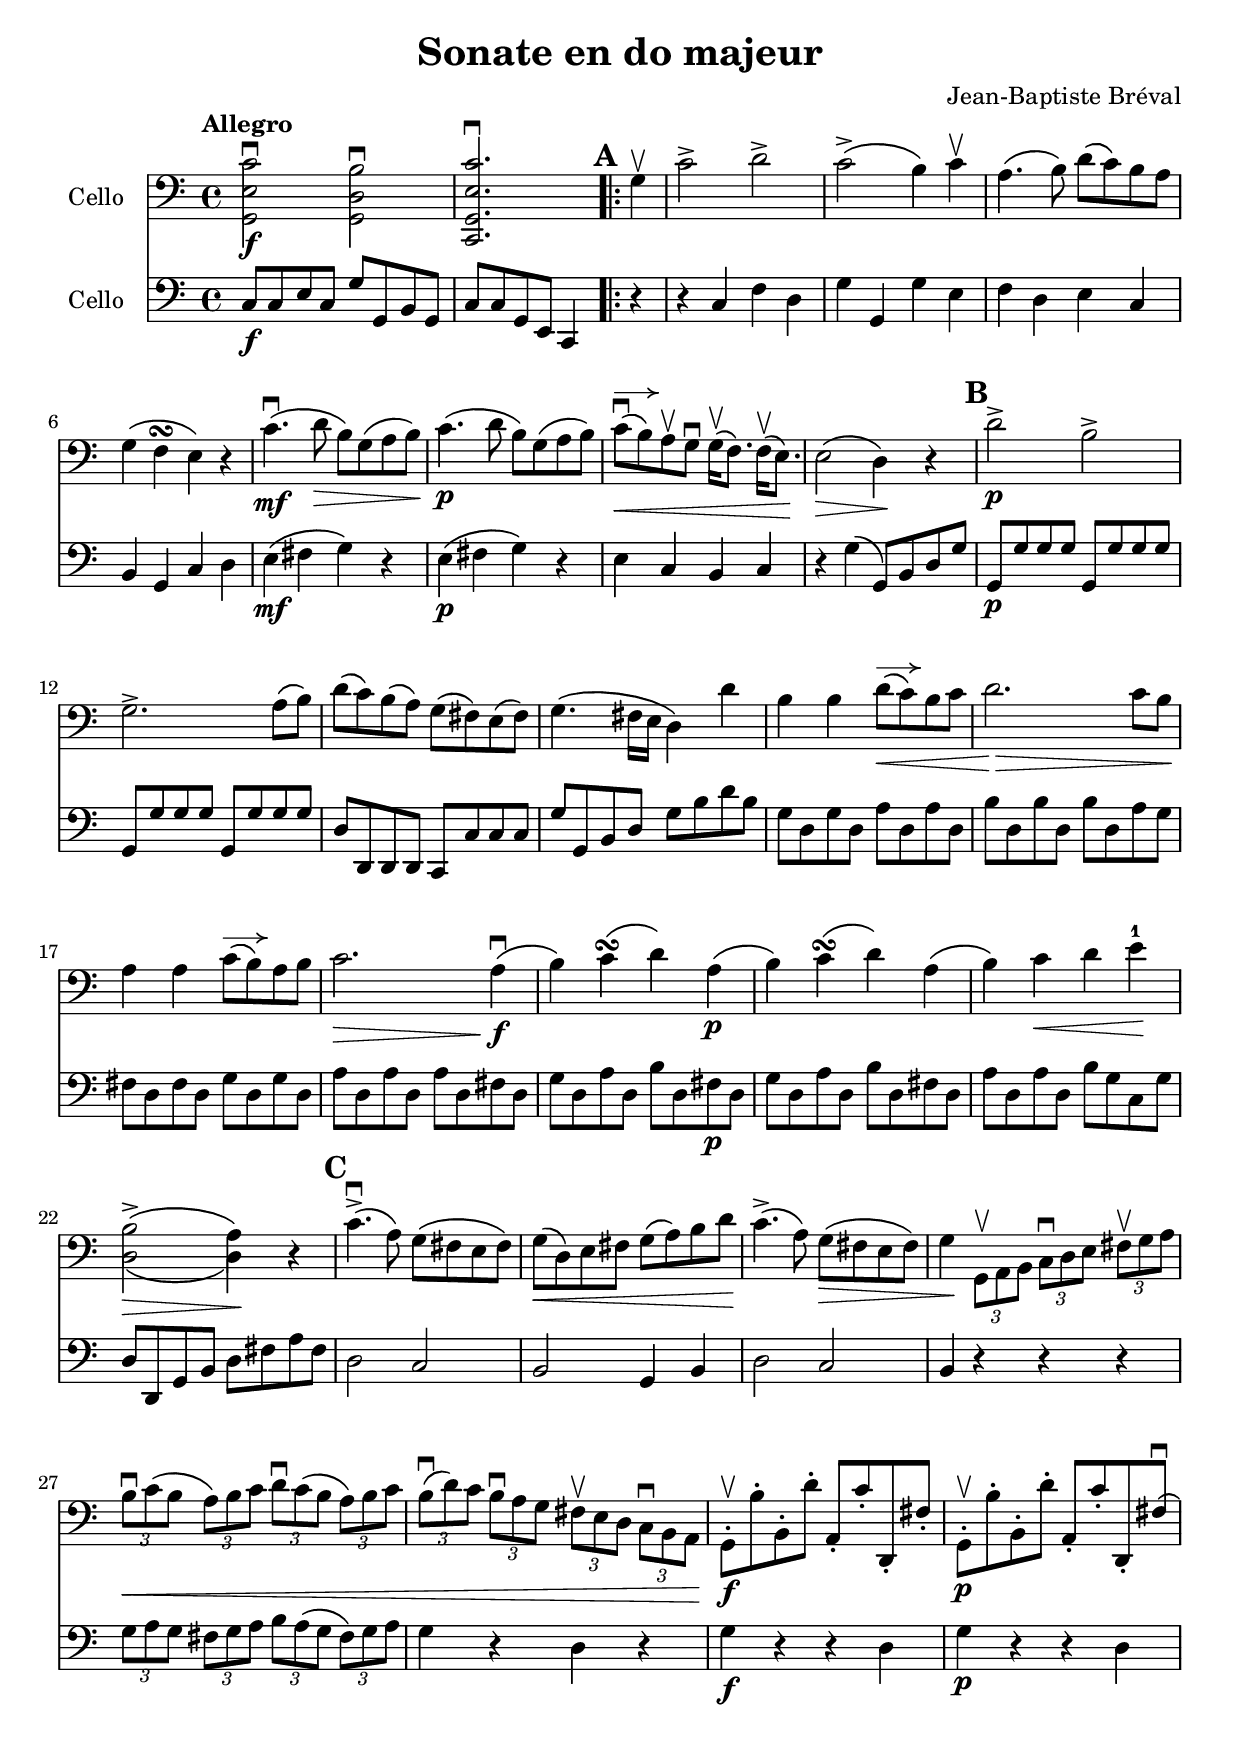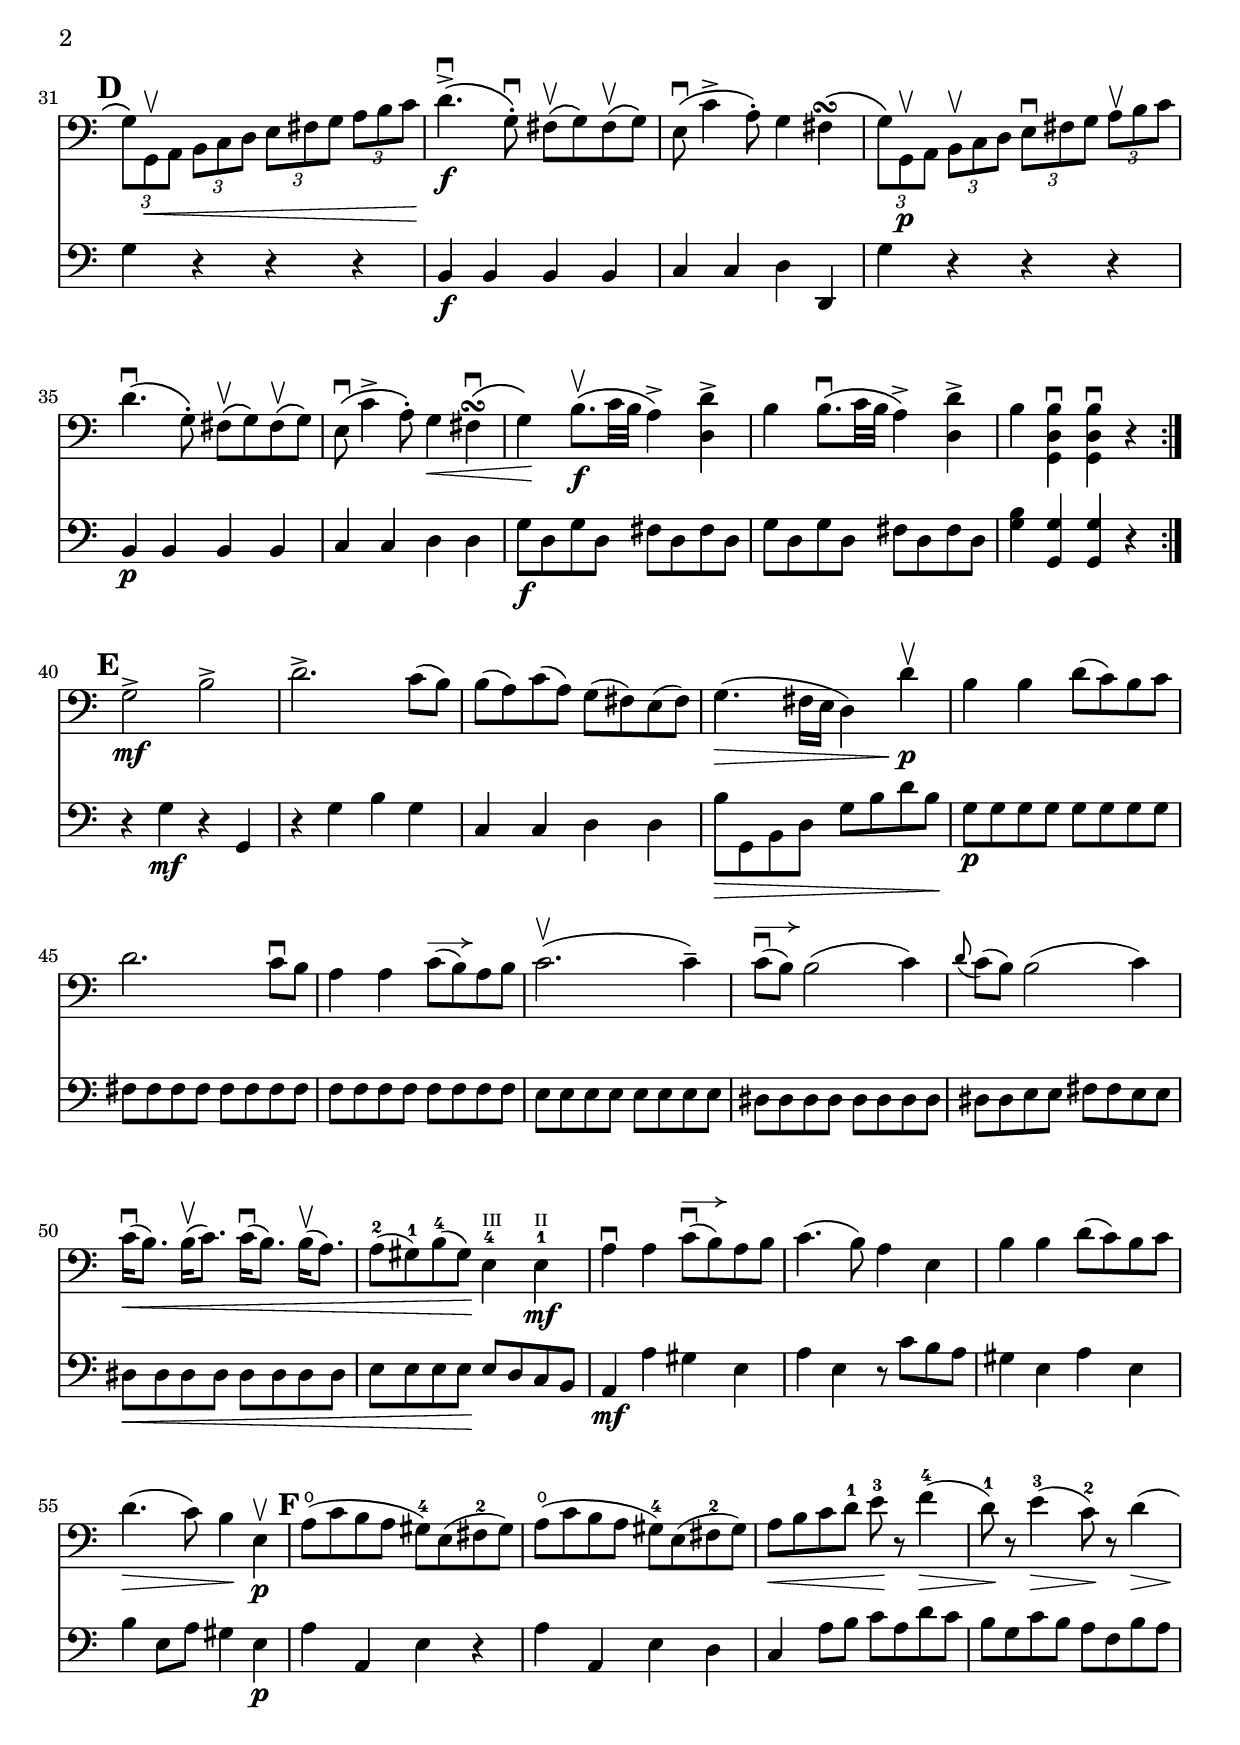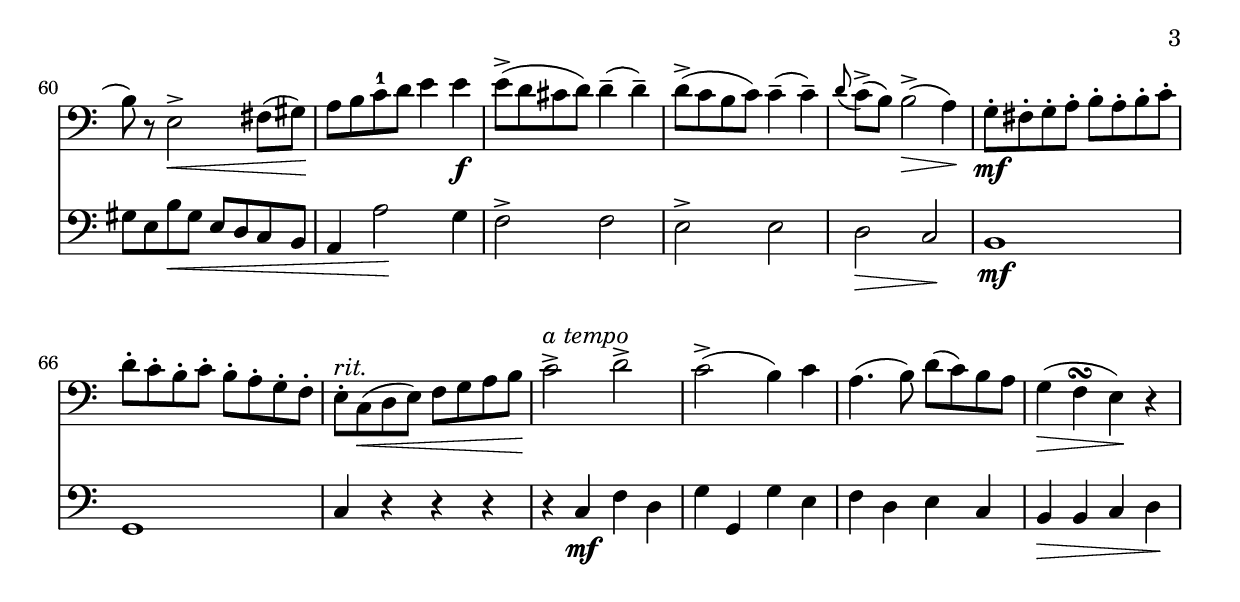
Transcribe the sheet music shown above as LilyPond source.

#(set-global-staff-size 21)

\version "2.18.2"

\header {
  title = "Sonate en do majeur"
  composer = "Jean-Baptiste Bréval"
}

\language "italiano"

allonger = \markup {
  \center-column {
    \combine
    \draw-line #'(-4 . 0)
    \arrow-head #X #RIGHT ##f
  }
}

\score {
  <<
    \new Staff
    \with {instrumentName = #"Cello "}
    {
      \override Hairpin.to-barline = ##f
      \tempo Allegro
      \time 4/4
      \key do \major
      \clef bass
      << sol,2\f mi2 do'2\downbow >>
      << sol,2 re2 si2\downbow >>                         % 1'
      << do,2. sol,2. mi2. do'2.\downbow >>               % 2'
      \repeat volta 2 {
        \mark \default
        \partial 4
        sol4\upbow                                        % 1
        do'2-> re'2->                                     % 2
        do'2->\(si4\) do'4\upbow                          % 3
        la4.\(si8\) re'8\(do'8\) si8 la8                  % 4
        sol4\(fa4\turn mi4\) r4                           % 5
        do'4.\mf\downbow\(re'8\> si8\) sol8\(la8 si8\!\)  % 6
        do'4.\p\(re'8 si8\) sol8\(la8 si8\)               % 7
        do'8\downbow^\allonger\<\(si8\)
        la8\upbow sol8\downbow
        sol16\upbow\(fa8.\) fa16\upbow\(mi8.\)\!          % 8
        mi2\>\(re4\)\! r4                                 % 9
        \mark \default
        re'2->\p si2->                                    % 10
        sol2.-> la8\(si8\)                                % 11
        re'8\(do'8\) si\(la8\) sol8\(fad8\) mi8\(fad8\)   % 12
        sol4.\(fad16 mi16 re4\) re'4                      % 13
        si4 si4 re'8^\allonger\<\(do'8\) si8 do'8        % 14
        re'2.\!\> do'8 si8\!                              % 15
        la4 la4 do'8^\allonger\(si8\) la8 si8            % 16
        do'2.\> la4\!\downbow\f\(                         % 17
        si4\) do'4\turn\(re'4\) la4\p\(                   % 18
        si4\) do'4\turn\(re'4\) la4\(                     % 19
        si4\) do'4\< re'4 mi'4-1\!                        % 20
        << {\stemDown si2->\(la4\)}\\
           {re2\>\(re4\)\!} >>
        r4                                                % 21
        \mark \default
        do'4.->\downbow\(la8\) sol8\(fad8 mi8 fad8\)      % 22
        sol8\<\(re8\) mi8 fad8 sol8\(la8\) si8 re'8\!     % 23
        do'4.->\(la8\) sol8\>\(fad8 mi8 fad8\)            % 24
        sol4\!
        \tupletDown
        \stemDown
        \tuplet 3/2 {sol,8\upbow la,8 si,8}
        \tuplet 3/2 {do8\downbow re8 mi8}
        \tuplet 3/2 {fad8\upbow sol8 la8}                 % 25
        \tuplet 3/2 {si8\downbow\< do'8\(si8}
        \tuplet 3/2 {la8\) si8 do'8}
        \tuplet 3/2 {re'8\downbow do'8\(si8}
        \tuplet 3/2 {la8\) si8 do'8}                      % 26
        \tuplet 3/2 {si8\downbow\(re'8\) do'8}
        \tuplet 3/2 {si8\downbow la8 sol8}
        \tuplet 3/2 {fad8\upbow mi8 re8}
        \tuplet 3/2 {do8\downbow si,8 la,8\!}             % 27
        \stemNeutral
        sol,8\staccato\f\upbow si8\staccato
        si,8\staccato re'8\staccato
        la,8\staccato do'8\staccato
        re,8\staccato fad8\staccato                       % 28
        sol,8\staccato\p\upbow si8\staccato
        si,8\staccato re'8\staccato
        la,8\staccato do'8\staccato
        re,8\staccato fad8\downbow\(                      % 29
        \mark \default
        \stemDown
        \tuplet 3/2 {sol8\) sol,8\upbow\< la,8}
        \tuplet 3/2 {si,8 do8 re8}
        \tuplet 3/2 {mi8 fad8 sol8}
        \tuplet 3/2 {la8 si8 do'8\!}                      % 30
        \stemNeutral
        re'4.->\downbow\f\(sol8\staccato\downbow\)
        fad8\upbow\(sol8\) fad8\upbow\(sol8\)             % 31
        mi8\downbow\(do'4-> la8\staccato\)
        sol4 fad4\turn\(                                  % 32
        \stemDown
        \tuplet 3/2 {sol8\) sol,8\p\upbow  la,8}
        \tuplet 3/2 {si,8\upbow do8 re8}
        \tuplet 3/2 {mi8\downbow fad8 sol8}
        \tuplet 3/2 {la8\upbow si8 do'8}                  % 33
        \stemNeutral
        re'4.\downbow\(sol8\staccato\)
        fad8\upbow\(sol8\) fad8\upbow\(sol8\)             % 34
        mi8\downbow\(do'4-> la8\staccato\)
        sol4\< fad4\downbow\turn\(                        % 35
        sol4\!\) si8.\f\upbow\(do'32 si32 la4->\)
        <<re4 re'4-> >>                                   % 36
        si4 si8.\downbow\(do'32 si32 la4->\)
        <<re4 re'4-> >>                                   % 37
        si4
        <<sol,4 re4 si4\downbow>>
        <<sol,4 re4 si4\downbow>> r4                      % 38
      }
      \mark \default
      sol2->\mf si2->                                     % 39
      re'2.-> do'8(si8)                                   % 40
      si8(la8) do'8(la8) sol8(fad8) mi8(fad8)             % 41
      sol4.\>(fad16 mi16 re4) re'4\p\upbow\!              % 42
      si4 si4 re'8(do'8) si8 do'8                         % 43
      re'2. do'8\downbow si8                              % 44
      la4 la4 do'8^\allonger(si8) la8 si8                 % 45
      do'2.\upbow(do'4\tenuto)                            % 46
      do'8\downbow^\allonger(si8) si2(do'4)               % 47
      \appoggiatura re'8 do'8(si8) si2(do'4)              % 48
      do'16\<\downbow(si8.) si16\upbow(do'8.)
      do'16\downbow(si8.) si16\upbow(la8.)                % 49
      la8-2(sold8-1) si8-4(sold8)\!
      mi4-4^\markup{\teeny III}
      mi4-1^\markup{\teeny II}\mf                         % 50
      la4\downbow la4 do'8\downbow^\allonger(si8)
      la8 si8                                             % 51
      do'4.(si8) la4 mi4                                  % 52
      si4 si4 re'8(do'8) si8 do'8                         % 53
      re'4.\>(do'8) si4\! mi4\upbow\p                     % 54
      \mark \default
      la8\open(do'8 si8 la8 sold8-4)
      mi8(fad8-2 sold8)                                   % 55
      la8\open(do'8 si8 la8 sold8-4)
      mi8(fad8-2 sold8)                                   % 56
      la8\< si8 do'8 re'8-1 mi'8-3\!
      r8 fa'4-4\>(                                        % 57
      re'8-1)\! r8 mi'4-3\>(do'8-2)\! r8 re'4\>(          % 58
      si8)\! r8 mi2->\< fad8(sold8)\!                     % 59
      la8 si8 do'8-1 re'8 mi'4\! mi'4\f                   % 60
      mi'8->(re'8 dod'8 re'8) re'4\tenuto(re'4\tenuto)    % 61
      re'8->(do'8 si8 do'8) do'4\tenuto(do'4\tenuto)      % 62
      \appoggiatura re'8 do'8->(si8) si2->\>(la4)\!       % 63
      sol8\mf\staccato fad8\staccato
      sol8\staccato la8\staccato
      si8\staccato la8\staccato
      si8\staccato do'8\staccato                          % 64
      re'8\staccato do'8\staccato
      si8\staccato do'8\staccato
      si8\staccato la8\staccato
      sol8\staccato fa8\staccato                          % 65
      mi8\staccato^\markup{\italic "rit."}
      do8\<(re8 mi8) fa8 sol8 la8 si8\!                   % 66
      do'2->^\markup{\italic "a tempo"} re'2->            % 67
      do'2->(si4) do'4                                    % 68
      la4.(si8) re'8(do'8) si8 la8                        % 69
      sol4\>(fa\turn mi4)\! r4                            % 70
    }

    \new Staff
    \with {instrumentName = #"Cello "}
    {
      \override Hairpin.to-barline = ##f
      \time 4/4
      \key do \major
      \clef bass
      do8\f do8 mi8 do8 sol8 sol,8 si,8 sol,8             % 1'
      do8 do8 sol,8 mi,8 do,4                             % 2'
      \repeat volta 2 {
        \partial 4
        r4                                                % 1
        r4 do4 fa4 re4                                    % 2
        sol4 sol,4 sol4 mi4                               % 3
        fa4 re4 mi4 do4                                   % 4
        si,4 sol,4 do4 re4                                % 5
        mi4\mf\(fad4 sol4\) r4                            % 6
        mi4\p\(fad4 sol4\) r4                             % 7
        mi4 do4 si,4 do4                                  % 8
        r4 sol4\(sol,8\) si,8 re8 sol8                    % 9
        sol,8\p sol8 sol8 sol8 sol,8 sol8 sol8 sol8       % 10
        sol,8 sol8 sol8 sol8 sol,8 sol8 sol8 sol8         % 11
        re8 re,8 re,8 re,8 do,8 do8 do8 do8               % 12
        sol8 sol,8 si,8 re8 sol8 si8 re'8 si8             % 13
        sol8 re8 sol8 re8 la8 re8 la8 re8                 % 14
        si8 re8 si8 re8 si8 re8 la8 sol8                  % 15
        fad8 re8 fad8 re8 sol8 re8 sol8 re8               % 16
        la8 re8 la8 re8 la8 re8 fad8 re8                  % 17
        sol8 re8 la8 re8 si8 re8 fad8\p re8               % 18
        sol8 re8 la8 re8 si8 re8 fad8 re8                 % 19
        la8 re8 la8 re8 si8 sol8 do8 sol8                 % 20
        re8 re,8 sol,8 si,8 re8 fad8 la8 fad8             % 21
        re2 do2                                           % 22
        si,2 sol,4 si,4                                   % 23
        re2 do2                                           % 24
        si,4 r4 r4 r4                                     % 25
        \tuplet 3/2 {sol8 la8 sol8}
        \tuplet 3/2 {fad8 sol8 la8}
        \tuplet 3/2 {si8 la8\(sol8}
        \tuplet 3/2 {fad8\) sol8 la8}                     % 26
        sol4 r4 re4 r4                                    % 27
        sol4\f r4 r4 re4                                  % 28
        sol4\p r4 r4 re4                                  % 29
        sol4 r4 r4 r4                                     % 30
        si,4\f si,4 si,4 si,4                             % 31
        do4 do4 re4 re,4                                  % 32
        sol4 r4 r4 r4                                     % 33
        si,4\p si,4 si,4 si,4                             % 34
        do4 do4 re4 re4                                   % 35
        sol8\f re8 sol8 re8 fad8 re8 fad8 re8             % 36
        sol8 re8 sol8 re8 fad8 re8 fad8 re8               % 37
        <<sol4 si4>> <<sol,4 sol4>> <<sol,4 sol4>> r4     % 38
      }
      r4 sol4\mf r4 sol,4                                 % 39
      r4 sol4 si4 sol4                                    % 40
      do4 do4 re4 re4                                     % 41
      si8\> sol,8 si,8 re8 sol8 si8 re'8 si8\!            % 42
      sol8\p sol8 sol8 sol8 sol8 sol8 sol8 sol8           % 43
      fad8 fad8 fad8 fad8 fad8 fad8 fad8 fad8             % 44
      fa8 fa8 fa8 fa8 fa8 fa8 fa8 fa8                     % 45
      mi8 mi8 mi8 mi8 mi8 mi8 mi8 mi8                     % 46
      red8 red8 red8 red8 red8 red8 red8 red8             % 47
      red8 red8 mi8 mi8 fad8 fad8 mi8 mi8                 % 48
      red8\< red8 red8 red8 red8 red8 red8 red8           % 49
      mi8 mi8 mi8 mi8\! mi8 re8 do8 si,8                  % 50
      la,4\mf la4 sold4 mi4                               % 51
      la4 mi4 r8 do'8 si8 la8                             % 52
      sold4 mi4 la4 mi4                                   % 53
      si4 mi8 la8 sold4 mi4\p                             % 54
      la4 la,4 mi4 r4                                     % 55
      la4 la,4 mi4 re4                                    % 56
      do4 la8 si8 do'8 la8 re'8 do'8                      % 57
      si8 sol8 do'8 si8 la8 fa8 si8 la8                   % 58
      sold8 mi8 si8\< sold8 mi8 re8 do8 si,8              % 59
      la,4 la2\! sol4                                     % 60
      fa2-> fa2                                           % 61
      mi2-> mi2                                           % 62
      re2\> do2\!                                         % 63
      si,1\mf                                             % 64
      sol,1                                               % 65
      do4 r4 r4 r4                                        % 66
      r4 do4\mf fa4 re4                                   % 67
      sol4 sol,4 sol4 mi4                                 % 68
      fa4 re4 mi4 do4                                     % 69
      si,4\> si,4 do4 re4\!                               % 70
    }
  >>
}
